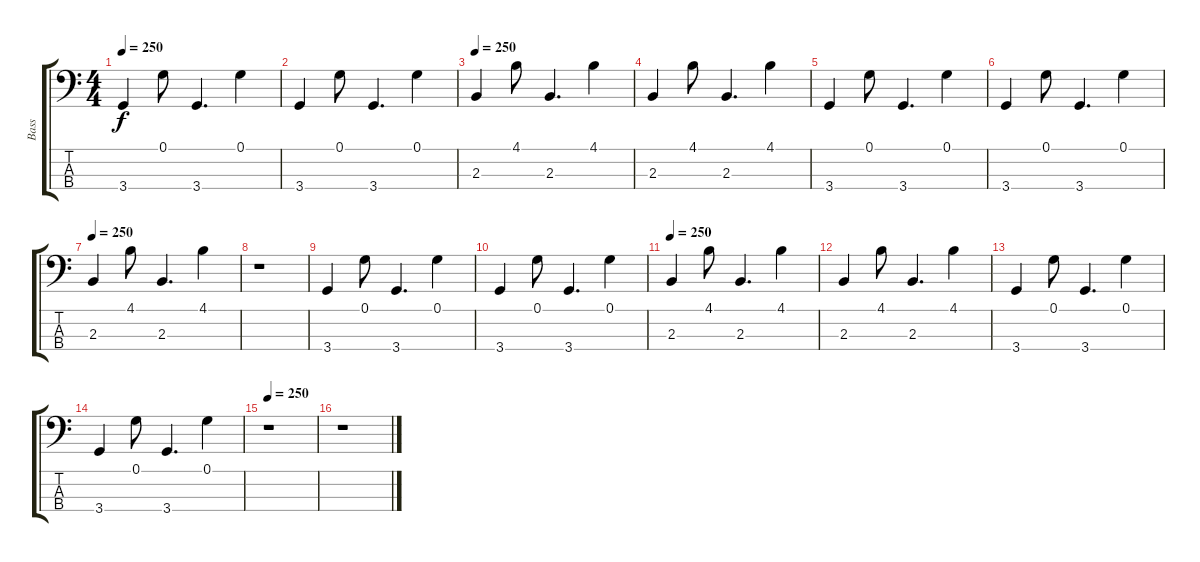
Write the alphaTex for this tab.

\track ("Bass" "Bass") {instrument electricbassfinger}
\staff {score tabs}
\tuning (G2 D2 A1 E1) {hide}
\ts (4 4)
\tempo 250
\clef f4
\ks c
3.4.4{dy f} 0.1.8 3.4.4{d} 0.1.4 |
3.4.4 0.1.8 3.4.4{d} 0.1.4 |
\tempo 250
2.3.4 4.1.8 2.3.4{d} 4.1.4 |
2.3.4 4.1.8 2.3.4{d} 4.1.4 |
3.4.4 0.1.8 3.4.4{d} 0.1.4 |
3.4.4 0.1.8 3.4.4{d} 0.1.4 |
\tempo 250
2.3.4 4.1.8 2.3.4{d} 4.1.4 |
r.1 |
3.4.4 0.1.8 3.4.4{d} 0.1.4 |
3.4.4 0.1.8 3.4.4{d} 0.1.4 |
\tempo 250
2.3.4 4.1.8 2.3.4{d} 4.1.4 |
2.3.4 4.1.8 2.3.4{d} 4.1.4 |
3.4.4 0.1.8 3.4.4{d} 0.1.4 |
3.4.4 0.1.8 3.4.4{d} 0.1.4 |
\tempo 250
r.1 |
r.1
